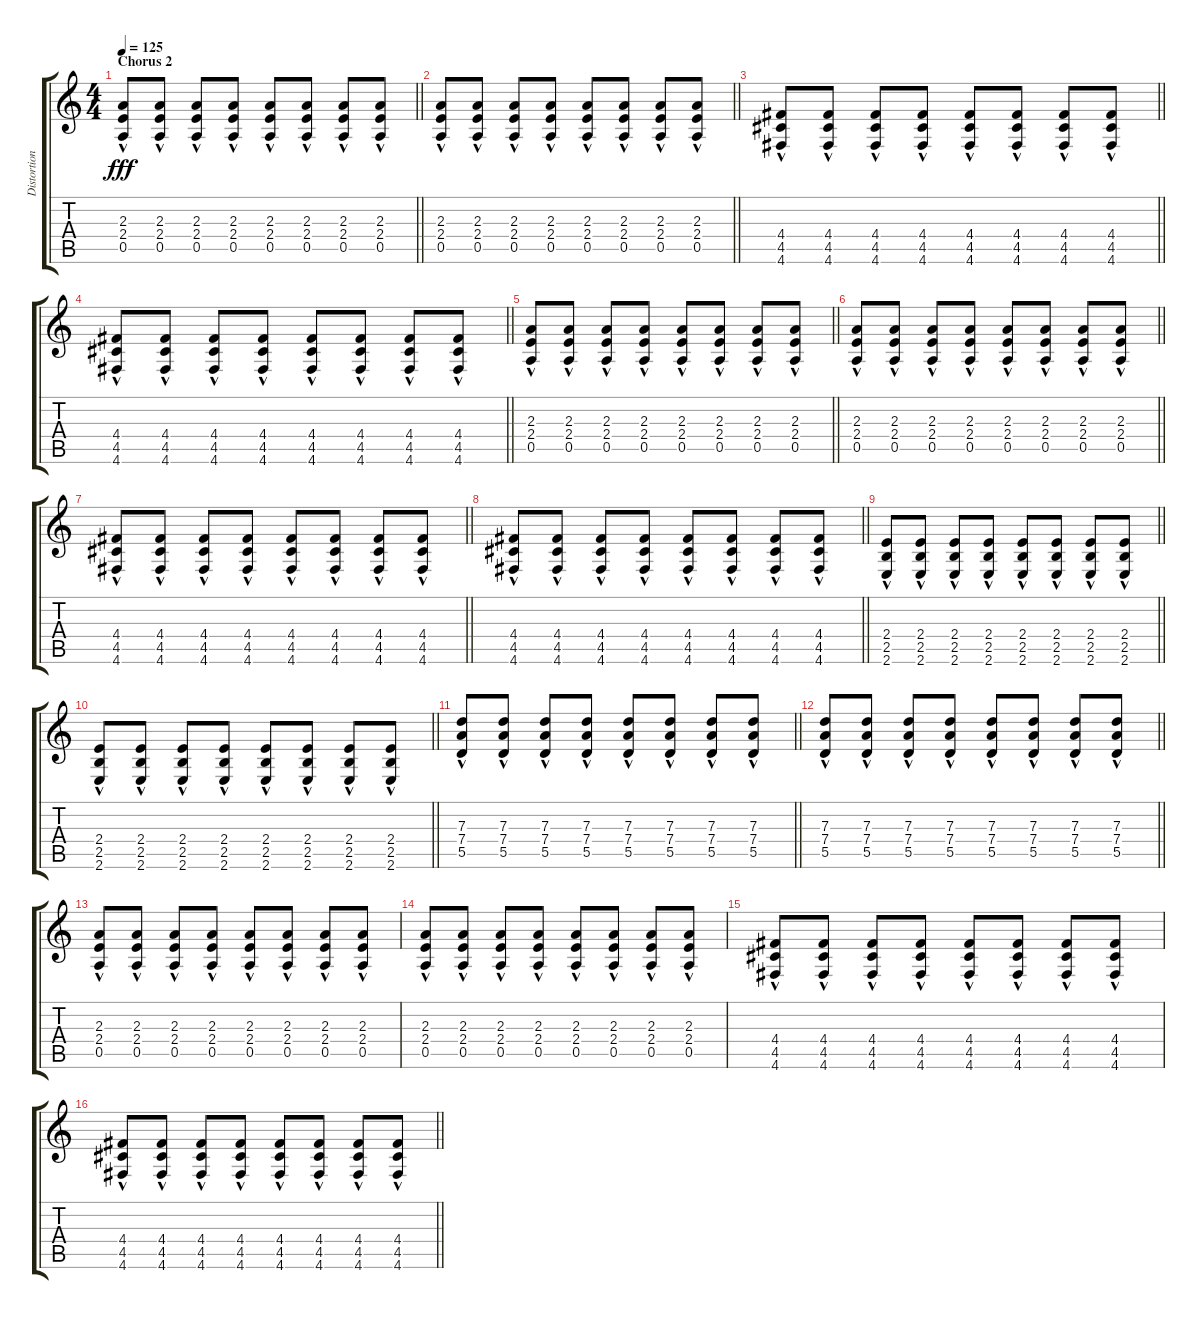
\track ("Distortion Guitar 2" "Distortion") {instrument distortionguitar}
\staff {score tabs}
\tuning (E4 B3 G3 D3 A2 D2) {hide}
\ts (4 4)
\section ("" "Chorus 2")
\tempo 125
\clef g2
\barLineRight lightlight
\ks c
(2.3 2.4 0.5{hac}).8{dy fff} (2.3 2.4 0.5{hac}).8 (2.3 2.4 0.5{hac}).8 (2.3 2.4 0.5{hac}).8 (2.3 2.4 0.5{hac}).8 (2.3 2.4 0.5{hac}).8 (2.3 2.4 0.5{hac}).8 (2.3 2.4 0.5{hac}).8 |
\barLineRight lightlight
(2.3 2.4 0.5{hac}).8 (2.3 2.4 0.5{hac}).8 (2.3 2.4 0.5{hac}).8 (2.3 2.4 0.5{hac}).8 (2.3 2.4 0.5{hac}).8 (2.3 2.4 0.5{hac}).8 (2.3 2.4 0.5{hac}).8 (2.3 2.4 0.5{hac}).8 |
\barLineRight lightlight
(4.4 4.5{hac} 4.6).8 (4.4 4.5{hac} 4.6).8 (4.4 4.5{hac} 4.6).8 (4.4 4.5{hac} 4.6).8 (4.4 4.5{hac} 4.6).8 (4.4 4.5{hac} 4.6).8 (4.4 4.5{hac} 4.6).8 (4.4 4.5{hac} 4.6).8 |
\barLineRight lightlight
(4.4 4.5{hac} 4.6).8 (4.4 4.5{hac} 4.6).8 (4.4 4.5{hac} 4.6).8 (4.4 4.5{hac} 4.6).8 (4.4 4.5{hac} 4.6).8 (4.4 4.5{hac} 4.6).8 (4.4 4.5{hac} 4.6).8 (4.4 4.5{hac} 4.6).8 |
\barLineRight lightlight
(2.3 2.4 0.5{hac}).8 (2.3 2.4 0.5{hac}).8 (2.3 2.4 0.5{hac}).8 (2.3 2.4 0.5{hac}).8 (2.3 2.4 0.5{hac}).8 (2.3 2.4 0.5{hac}).8 (2.3 2.4 0.5{hac}).8 (2.3 2.4 0.5{hac}).8 |
\barLineRight lightlight
(2.3 2.4 0.5{hac}).8 (2.3 2.4 0.5{hac}).8 (2.3 2.4 0.5{hac}).8 (2.3 2.4 0.5{hac}).8 (2.3 2.4 0.5{hac}).8 (2.3 2.4 0.5{hac}).8 (2.3 2.4 0.5{hac}).8 (2.3 2.4 0.5{hac}).8 |
\barLineRight lightlight
(4.4 4.5{hac} 4.6).8 (4.4 4.5{hac} 4.6).8 (4.4 4.5{hac} 4.6).8 (4.4 4.5{hac} 4.6).8 (4.4 4.5{hac} 4.6).8 (4.4 4.5{hac} 4.6).8 (4.4 4.5{hac} 4.6).8 (4.4 4.5{hac} 4.6).8 |
\barLineRight lightlight
(4.4 4.5{hac} 4.6).8 (4.4 4.5{hac} 4.6).8 (4.4 4.5{hac} 4.6).8 (4.4 4.5{hac} 4.6).8 (4.4 4.5{hac} 4.6).8 (4.4 4.5{hac} 4.6).8 (4.4 4.5{hac} 4.6).8 (4.4 4.5{hac} 4.6).8 |
\barLineRight lightlight
(2.4{hac} 2.5 2.6).8 (2.4{hac} 2.5 2.6).8 (2.4{hac} 2.5 2.6).8 (2.4{hac} 2.5 2.6).8 (2.4{hac} 2.5 2.6).8 (2.4{hac} 2.5 2.6).8 (2.4{hac} 2.5 2.6).8 (2.4{hac} 2.5 2.6).8 |
\barLineRight lightlight
(2.4{hac} 2.5 2.6).8 (2.4{hac} 2.5 2.6).8 (2.4{hac} 2.5 2.6).8 (2.4{hac} 2.5 2.6).8 (2.4{hac} 2.5 2.6).8 (2.4{hac} 2.5 2.6).8 (2.4{hac} 2.5 2.6).8 (2.4{hac} 2.5 2.6).8 |
\barLineRight lightlight
(7.3 7.4{hac} 5.5).8 (7.3 7.4{hac} 5.5).8 (7.3 7.4{hac} 5.5).8 (7.3 7.4{hac} 5.5).8 (7.3 7.4{hac} 5.5).8 (7.3 7.4{hac} 5.5).8 (7.3 7.4{hac} 5.5).8 (7.3 7.4{hac} 5.5).8 |
\barLineRight lightlight
(7.3 7.4{hac} 5.5).8 (7.3 7.4{hac} 5.5).8 (7.3 7.4{hac} 5.5).8 (7.3 7.4{hac} 5.5).8 (7.3 7.4{hac} 5.5).8 (7.3 7.4{hac} 5.5).8 (7.3 7.4{hac} 5.5).8 (7.3 7.4{hac} 5.5).8 |
(2.3 2.4 0.5{hac}).8 (2.3 2.4 0.5{hac}).8 (2.3 2.4 0.5{hac}).8 (2.3 2.4 0.5{hac}).8 (2.3 2.4 0.5{hac}).8 (2.3 2.4 0.5{hac}).8 (2.3 2.4 0.5{hac}).8 (2.3 2.4 0.5{hac}).8 |
(2.3 2.4 0.5{hac}).8 (2.3 2.4 0.5{hac}).8 (2.3 2.4 0.5{hac}).8 (2.3 2.4 0.5{hac}).8 (2.3 2.4 0.5{hac}).8 (2.3 2.4 0.5{hac}).8 (2.3 2.4 0.5{hac}).8 (2.3 2.4 0.5{hac}).8 |
(4.4 4.5{hac} 4.6).8 (4.4 4.5{hac} 4.6).8 (4.4 4.5{hac} 4.6).8 (4.4 4.5{hac} 4.6).8 (4.4 4.5{hac} 4.6).8 (4.4 4.5{hac} 4.6).8 (4.4 4.5{hac} 4.6).8 (4.4 4.5{hac} 4.6).8 |
\barLineRight lightlight
(4.4 4.5{hac} 4.6).8 (4.4 4.5{hac} 4.6).8 (4.4 4.5{hac} 4.6).8 (4.4 4.5{hac} 4.6).8 (4.4 4.5{hac} 4.6).8 (4.4 4.5{hac} 4.6).8 (4.4 4.5{hac} 4.6).8 (4.4 4.5{hac} 4.6).8
